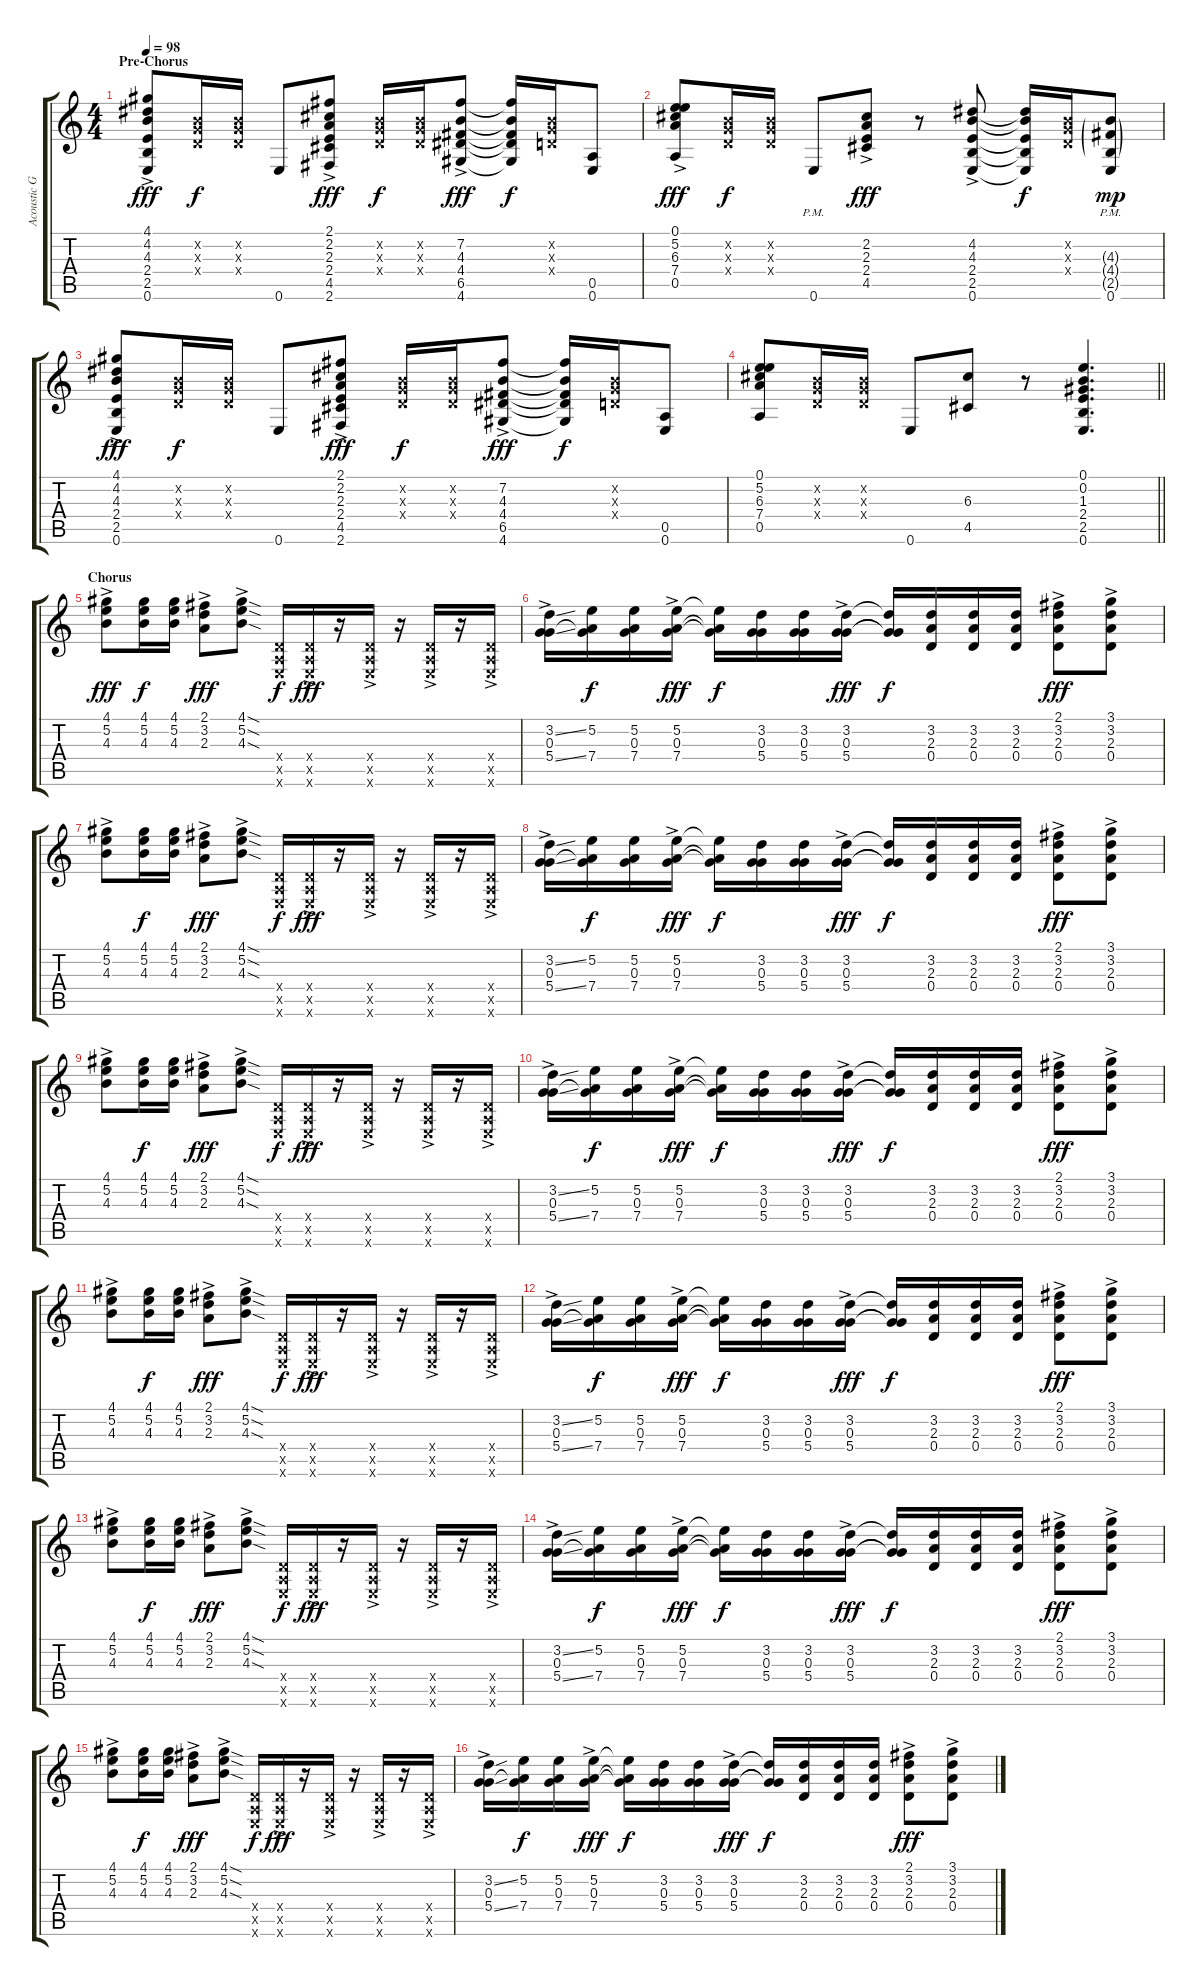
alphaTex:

\track ("Acoustic Guitar 1" "Acoustic G") {instrument acousticguitarnylon}
\staff {score tabs}
\tuning (E4 B3 G3 D3 A2 E2) {hide}
\ts (4 4)
\section ("" "Pre-Chorus")
\tempo 98
\clef g2
\ks c
(4.1{ac} 4.2{ac} 4.3{ac} 2.4{ac} 2.5{ac} 0.6{ac}).8{dy fff volume 12} (0.2{x} 0.3{x} 0.4{x}).16{dy f} (0.2{x} 0.3{x} 0.4{x}).16 0.6.8 (2.1{ac} 2.2{ac} 2.3{ac} 2.4{ac} 4.5{ac} 2.6{ac}).8{dy fff} (0.2{x} 0.3{x} 0.4{x}).16{dy f} (0.2{x} 0.3{x} 0.4{x}).16 (7.2{ac} 4.3{ac} 4.4{ac} 6.5{ac} 4.6{ac}).8{dy fff} (7.2{t} 4.3{t} 4.4{t} 6.5{t} 4.6{t}).16{dy f} (0.2{x} 0.3{x} 0.4{x}).16 (0.5 0.6).8 |
(0.1{ac} 5.2{ac} 6.3{ac} 7.4{ac} 0.5{ac}).8{dy fff} (0.2{x} 0.3{x} 0.4{x}).16{dy f} (0.2{x} 0.3{x} 0.4{x}).16 0.6{pm}.8 (2.2{ac} 2.3{ac} 2.4{ac} 4.5{ac}).8{dy fff} r.8 (4.2{ac} 4.3{ac} 2.4{ac} 2.5{ac} 0.6{ac}).8 (4.2{t} 4.3{t} 2.4{t} 2.5{t} 0.6{t}).16{dy f} (0.2{x} 0.3{x} 0.4{x}).16 (4.3{g} 4.4{g} 2.5{g} 0.6{pm}).8{dy mp} |
(4.1{ac} 4.2{ac} 4.3{ac} 2.4{ac} 2.5{ac} 0.6{ac}).8{dy fff} (0.2{x} 0.3{x} 0.4{x}).16{dy f} (0.2{x} 0.3{x} 0.4{x}).16 0.6.8 (2.1{ac} 2.2{ac} 2.3{ac} 2.4{ac} 4.5{ac} 2.6{ac}).8{dy fff} (0.2{x} 0.3{x} 0.4{x}).16{dy f} (0.2{x} 0.3{x} 0.4{x}).16 (7.2{ac} 4.3{ac} 4.4{ac} 6.5{ac} 4.6{ac}).8{dy fff} (7.2{t} 4.3{t} 4.4{t} 6.5{t} 4.6{t}).16{dy f} (0.2{x} 0.3{x} 0.4{x}).16 (0.5 0.6).8 |
\barLineRight lightlight
(0.1 5.2 6.3 7.4 0.5).8 (0.2{x} 0.3{x} 0.4{x}).16 (0.2{x} 0.3{x} 0.4{x}).16 0.6.8 (6.3 4.5).8 r.8 (0.1 0.2 1.3 2.4 2.5 0.6).4{d} |
\section ("" "Chorus")
(4.1{ac} 5.2{ac} 4.3{ac}).8{dy fff volume 13} (4.1 5.2 4.3).16{dy f} (4.1 5.2 4.3).16 (2.1{ac} 3.2{ac} 2.3{ac}).8{dy fff} (4.1{sod ac} 5.2{sod ac} 4.3{sod ac}).8 (0.4{x} 0.5{x} 0.6{x}).16{dy f} (0.4{ac x} 0.5{ac x} 0.6{ac x}).16{dy fff} r.16 (0.4{ac x} 0.5{ac x} 0.6{ac x}).16 r.16 (0.4{ac x} 0.5{ac x} 0.6{ac x}).16 r.16 (0.4{ac x} 0.5{ac x} 0.6{ac x}).16 |
(3.2{ss ac} 0.3{ac} 5.4{ss ac}).16 (5.2 0.3{t} 7.4).16{dy f} (5.2 0.3 7.4).16 (5.2{ac} 0.3{ac} 7.4{ac}).16{dy fff} (5.2{t} 0.3{t} 7.4{t}).16{dy f} (3.2 0.3 5.4).16 (3.2 0.3 5.4).16 (3.2{ac} 0.3{ac} 5.4{ac}).16{dy fff} (3.2{t} 0.3{t} 5.4{t}).16{dy f} (3.2 2.3 0.4).16 (3.2 2.3 0.4).16 (3.2 2.3 0.4).16 (2.1{ac} 3.2{ac} 2.3{ac} 0.4{ac}).8{dy fff} (3.1{ac} 3.2{ac} 2.3{ac} 0.4{ac}).8 |
(4.1{ac} 5.2{ac} 4.3{ac}).8 (4.1 5.2 4.3).16{dy f} (4.1 5.2 4.3).16 (2.1{ac} 3.2{ac} 2.3{ac}).8{dy fff} (4.1{sod ac} 5.2{sod ac} 4.3{sod ac}).8 (0.4{x} 0.5{x} 0.6{x}).16{dy f} (0.4{ac x} 0.5{ac x} 0.6{ac x}).16{dy fff} r.16 (0.4{ac x} 0.5{ac x} 0.6{ac x}).16 r.16 (0.4{ac x} 0.5{ac x} 0.6{ac x}).16 r.16 (0.4{ac x} 0.5{ac x} 0.6{ac x}).16 |
(3.2{ss ac} 0.3{ac} 5.4{ss ac}).16 (5.2 0.3{t} 7.4).16{dy f} (5.2 0.3 7.4).16 (5.2{ac} 0.3{ac} 7.4{ac}).16{dy fff} (5.2{t} 0.3{t} 7.4{t}).16{dy f} (3.2 0.3 5.4).16 (3.2 0.3 5.4).16 (3.2{ac} 0.3{ac} 5.4{ac}).16{dy fff} (3.2{t} 0.3{t} 5.4{t}).16{dy f} (3.2 2.3 0.4).16 (3.2 2.3 0.4).16 (3.2 2.3 0.4).16 (2.1{ac} 3.2{ac} 2.3{ac} 0.4{ac}).8{dy fff} (3.1{ac} 3.2{ac} 2.3{ac} 0.4{ac}).8 |
(4.1{ac} 5.2{ac} 4.3{ac}).8 (4.1 5.2 4.3).16{dy f} (4.1 5.2 4.3).16 (2.1{ac} 3.2{ac} 2.3{ac}).8{dy fff} (4.1{sod ac} 5.2{sod ac} 4.3{sod ac}).8 (0.4{x} 0.5{x} 0.6{x}).16{dy f} (0.4{ac x} 0.5{ac x} 0.6{ac x}).16{dy fff} r.16 (0.4{ac x} 0.5{ac x} 0.6{ac x}).16 r.16 (0.4{ac x} 0.5{ac x} 0.6{ac x}).16 r.16 (0.4{ac x} 0.5{ac x} 0.6{ac x}).16 |
(3.2{ss ac} 0.3{ac} 5.4{ss ac}).16 (5.2 0.3{t} 7.4).16{dy f} (5.2 0.3 7.4).16 (5.2{ac} 0.3{ac} 7.4{ac}).16{dy fff} (5.2{t} 0.3{t} 7.4{t}).16{dy f} (3.2 0.3 5.4).16 (3.2 0.3 5.4).16 (3.2{ac} 0.3{ac} 5.4{ac}).16{dy fff} (3.2{t} 0.3{t} 5.4{t}).16{dy f} (3.2 2.3 0.4).16 (3.2 2.3 0.4).16 (3.2 2.3 0.4).16 (2.1{ac} 3.2{ac} 2.3{ac} 0.4{ac}).8{dy fff} (3.1{ac} 3.2{ac} 2.3{ac} 0.4{ac}).8 |
(4.1{ac} 5.2{ac} 4.3{ac}).8 (4.1 5.2 4.3).16{dy f} (4.1 5.2 4.3).16 (2.1{ac} 3.2{ac} 2.3{ac}).8{dy fff} (4.1{sod ac} 5.2{sod ac} 4.3{sod ac}).8 (0.4{x} 0.5{x} 0.6{x}).16{dy f} (0.4{ac x} 0.5{ac x} 0.6{ac x}).16{dy fff} r.16 (0.4{ac x} 0.5{ac x} 0.6{ac x}).16 r.16 (0.4{ac x} 0.5{ac x} 0.6{ac x}).16 r.16 (0.4{ac x} 0.5{ac x} 0.6{ac x}).16 |
(3.2{ss ac} 0.3{ac} 5.4{ss ac}).16 (5.2 0.3{t} 7.4).16{dy f} (5.2 0.3 7.4).16 (5.2{ac} 0.3{ac} 7.4{ac}).16{dy fff} (5.2{t} 0.3{t} 7.4{t}).16{dy f} (3.2 0.3 5.4).16 (3.2 0.3 5.4).16 (3.2{ac} 0.3{ac} 5.4{ac}).16{dy fff} (3.2{t} 0.3{t} 5.4{t}).16{dy f} (3.2 2.3 0.4).16 (3.2 2.3 0.4).16 (3.2 2.3 0.4).16 (2.1{ac} 3.2{ac} 2.3{ac} 0.4{ac}).8{dy fff} (3.1{ac} 3.2{ac} 2.3{ac} 0.4{ac}).8 |
(4.1{ac} 5.2{ac} 4.3{ac}).8 (4.1 5.2 4.3).16{dy f} (4.1 5.2 4.3).16 (2.1{ac} 3.2{ac} 2.3{ac}).8{dy fff} (4.1{sod ac} 5.2{sod ac} 4.3{sod ac}).8 (0.4{x} 0.5{x} 0.6{x}).16{dy f} (0.4{ac x} 0.5{ac x} 0.6{ac x}).16{dy fff} r.16 (0.4{ac x} 0.5{ac x} 0.6{ac x}).16 r.16 (0.4{ac x} 0.5{ac x} 0.6{ac x}).16 r.16 (0.4{ac x} 0.5{ac x} 0.6{ac x}).16 |
(3.2{ss ac} 0.3{ac} 5.4{ss ac}).16 (5.2 0.3{t} 7.4).16{dy f} (5.2 0.3 7.4).16 (5.2{ac} 0.3{ac} 7.4{ac}).16{dy fff} (5.2{t} 0.3{t} 7.4{t}).16{dy f} (3.2 0.3 5.4).16 (3.2 0.3 5.4).16 (3.2{ac} 0.3{ac} 5.4{ac}).16{dy fff} (3.2{t} 0.3{t} 5.4{t}).16{dy f} (3.2 2.3 0.4).16 (3.2 2.3 0.4).16 (3.2 2.3 0.4).16 (2.1{ac} 3.2{ac} 2.3{ac} 0.4{ac}).8{dy fff} (3.1{ac} 3.2{ac} 2.3{ac} 0.4{ac}).8 |
(4.1{ac} 5.2{ac} 4.3{ac}).8 (4.1 5.2 4.3).16{dy f} (4.1 5.2 4.3).16 (2.1{ac} 3.2{ac} 2.3{ac}).8{dy fff} (4.1{sod ac} 5.2{sod ac} 4.3{sod ac}).8 (0.4{x} 0.5{x} 0.6{x}).16{dy f} (0.4{ac x} 0.5{ac x} 0.6{ac x}).16{dy fff} r.16 (0.4{ac x} 0.5{ac x} 0.6{ac x}).16 r.16 (0.4{ac x} 0.5{ac x} 0.6{ac x}).16 r.16 (0.4{ac x} 0.5{ac x} 0.6{ac x}).16 |
(3.2{ss ac} 0.3{ac} 5.4{ss ac}).16 (5.2 0.3{t} 7.4).16{dy f} (5.2 0.3 7.4).16 (5.2{ac} 0.3{ac} 7.4{ac}).16{dy fff} (5.2{t} 0.3{t} 7.4{t}).16{dy f} (3.2 0.3 5.4).16 (3.2 0.3 5.4).16 (3.2{ac} 0.3{ac} 5.4{ac}).16{dy fff} (3.2{t} 0.3{t} 5.4{t}).16{dy f} (3.2 2.3 0.4).16 (3.2 2.3 0.4).16 (3.2 2.3 0.4).16 (2.1{ac} 3.2{ac} 2.3{ac} 0.4{ac}).8{dy fff} (3.1{ac} 3.2{ac} 2.3{ac} 0.4{ac}).8
